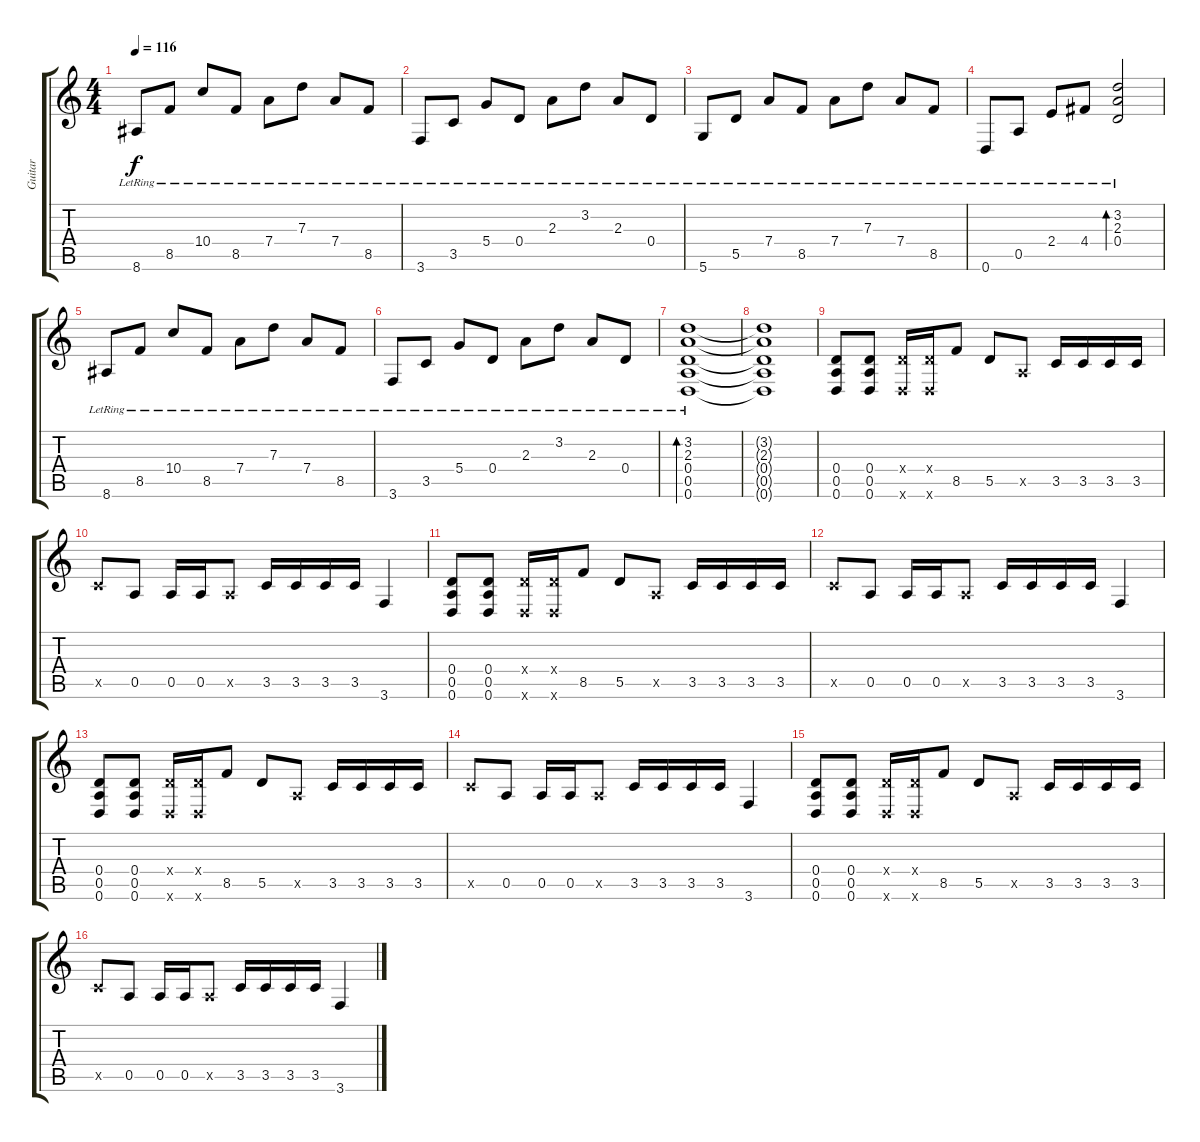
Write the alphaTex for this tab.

\track ("Guitar" "Guitar") {instrument electricguitarclean}
\staff {score tabs}
\tuning (E4 B3 G3 D3 A2 D2) {hide}
\ts (4 4)
\tempo 116
\clef g2
\ks c
8.6{lr}.8{dy f instrument electricguitarclean} 8.5{lr}.8 10.4{lr}.8 8.5{lr}.8 7.4{lr}.8 7.3{lr}.8 7.4{lr}.8 8.5{lr}.8 |
3.6{lr}.8 3.5{lr}.8 5.4{lr}.8 0.4{lr}.8 2.3{lr}.8 3.2{lr}.8 2.3{lr}.8 0.4{lr}.8 |
5.6{lr}.8 5.5{lr}.8 7.4{lr}.8 8.5{lr}.8 7.4{lr}.8 7.3{lr}.8 7.4{lr}.8 8.5{lr}.8 |
0.6{lr}.8 0.5{lr}.8 2.4{lr}.8 4.4{lr}.8 (3.2{lr} 2.3{lr} 0.4{lr}).2{bd 480} |
8.6{lr}.8 8.5{lr}.8 10.4{lr}.8 8.5{lr}.8 7.4{lr}.8 7.3{lr}.8 7.4{lr}.8 8.5{lr}.8 |
3.6{lr}.8 3.5{lr}.8 5.4{lr}.8 0.4{lr}.8 2.3{lr}.8 3.2{lr}.8 2.3{lr}.8 0.4{lr}.8 |
(3.2{lr} 2.3{lr} 0.4{lr} 0.5{lr} 0.6{lr}).1{bd 480} |
(3.2{t} 2.3{t} 0.4{t} 0.5{t} 0.6{t}).1 |
(0.4 0.5 0.6).8{instrument distortionguitar} (0.4 0.5 0.6).8 (0.4{x} 0.6{x}).16 (0.4{x} 0.6{x}).16 8.5.8 5.5.8 0.5{x}.8 3.5.16 3.5.16 3.5.16 3.5.16 |
3.5{x}.8 0.5.8 0.5.16 0.5.16 0.5{x}.8 3.5.16 3.5.16 3.5.16 3.5.16 3.6.4 |
(0.4 0.5 0.6).8 (0.4 0.5 0.6).8 (0.4{x} 0.6{x}).16 (0.4{x} 0.6{x}).16 8.5.8 5.5.8 0.5{x}.8 3.5.16 3.5.16 3.5.16 3.5.16 |
3.5{x}.8 0.5.8 0.5.16 0.5.16 0.5{x}.8 3.5.16 3.5.16 3.5.16 3.5.16 3.6.4 |
(0.4 0.5 0.6).8 (0.4 0.5 0.6).8 (0.4{x} 0.6{x}).16 (0.4{x} 0.6{x}).16 8.5.8 5.5.8 0.5{x}.8 3.5.16 3.5.16 3.5.16 3.5.16 |
3.5{x}.8 0.5.8 0.5.16 0.5.16 0.5{x}.8 3.5.16 3.5.16 3.5.16 3.5.16 3.6.4 |
(0.4 0.5 0.6).8 (0.4 0.5 0.6).8 (0.4{x} 0.6{x}).16 (0.4{x} 0.6{x}).16 8.5.8 5.5.8 0.5{x}.8 3.5.16 3.5.16 3.5.16 3.5.16 |
3.5{x}.8 0.5.8 0.5.16 0.5.16 0.5{x}.8 3.5.16 3.5.16 3.5.16 3.5.16 3.6.4
